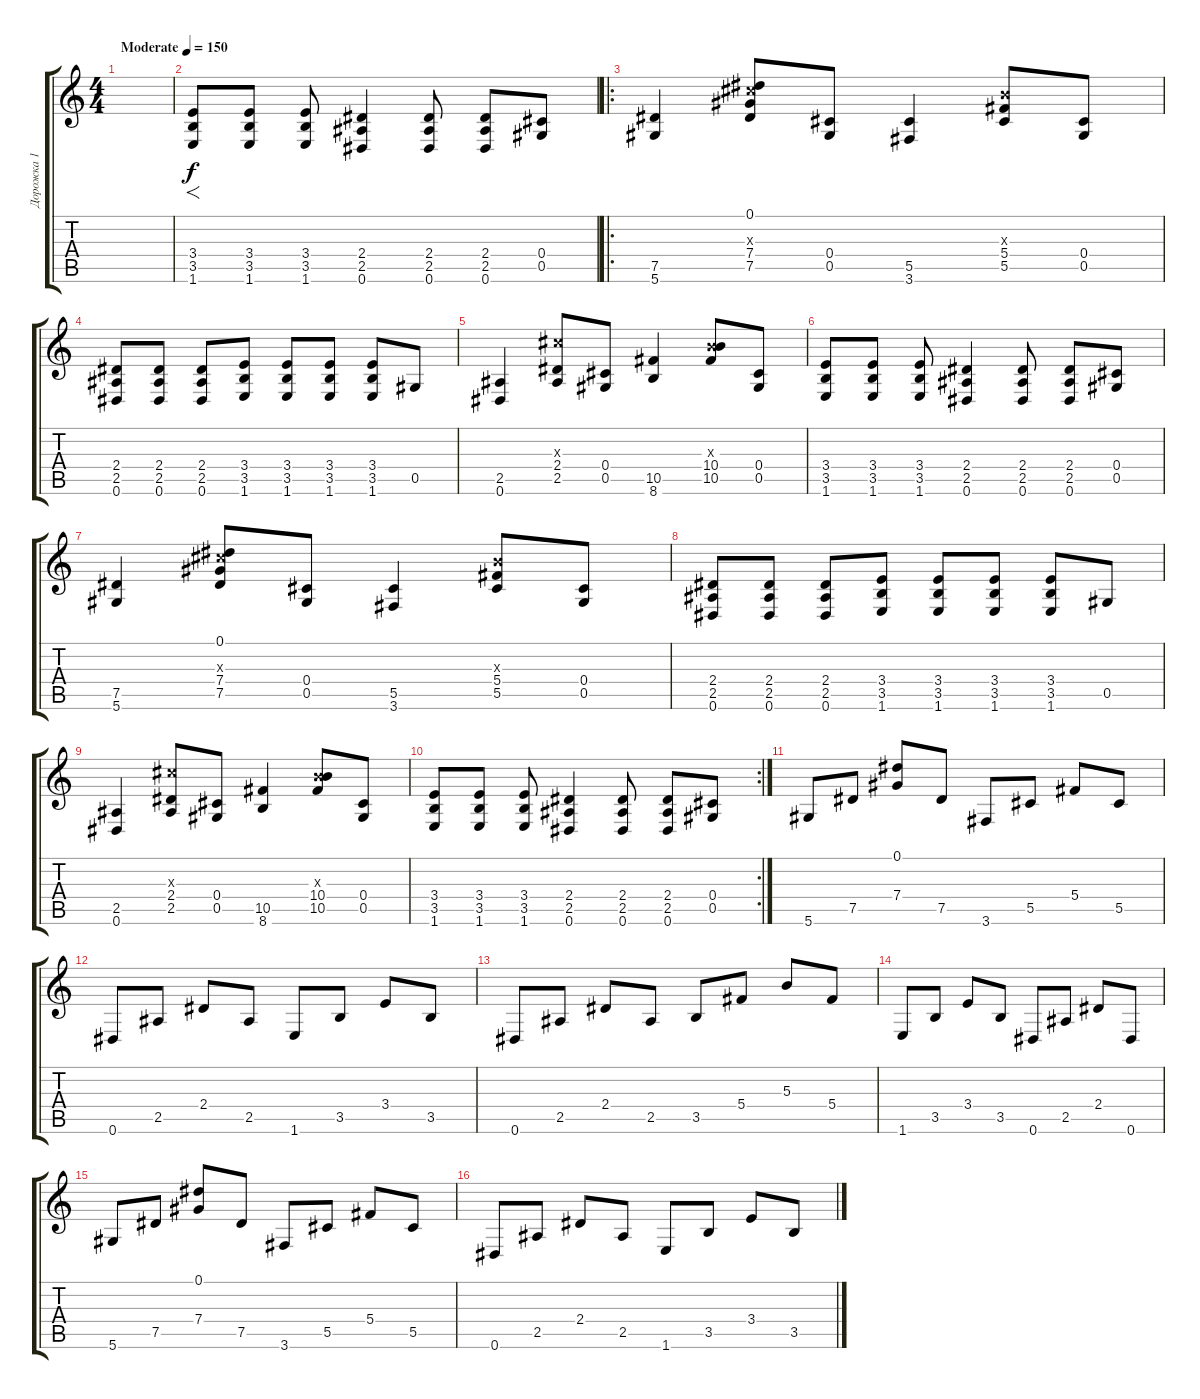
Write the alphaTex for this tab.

\track ("Дорожка 1" "Дорожка 1") {instrument electricguitarclean}
\staff {score tabs}
\tuning (Eb4 Bb3 Gb3 Db3 Ab2 Eb2) {hide}
\ts (4 4)
\tempo (150 "Moderate")
\clef g2
\ks c
|
(3.4 3.5 1.6).8{f} (3.4 3.5 1.6).8 (3.4 3.5 1.6).8 (2.4 2.5 0.6).4 (2.4 2.5 0.6).8 (2.4 2.5 0.6).8 (0.4 0.5).8 |
\ro
(7.5 5.6).4{instrument overdrivenguitar} (0.1 7.3{x} 7.4 7.5).8 (0.4 0.5).8 (5.5 3.6).4 (5.3{x} 5.4 5.5).8 (0.4 0.5).8 |
(2.4 2.5 0.6).8 (2.4 2.5 0.6).8 (2.4 2.5 0.6).8 (3.4 3.5 1.6).8 (3.4 3.5 1.6).8 (3.4 3.5 1.6).8 (3.4 3.5 1.6).8 0.5.8 |
(2.5 0.6).4 (7.3{x} 2.4 2.5).8 (0.4 0.5).8 (10.5 8.6).4 (5.3{x} 10.4 10.5).8 (0.4 0.5).8 |
(3.4 3.5 1.6).8 (3.4 3.5 1.6).8 (3.4 3.5 1.6).8 (2.4 2.5 0.6).4 (2.4 2.5 0.6).8 (2.4 2.5 0.6).8 (0.4 0.5).8 |
(7.5 5.6).4 (0.1 7.3{x} 7.4 7.5).8 (0.4 0.5).8 (5.5 3.6).4 (5.3{x} 5.4 5.5).8 (0.4 0.5).8 |
(2.4 2.5 0.6).8 (2.4 2.5 0.6).8 (2.4 2.5 0.6).8 (3.4 3.5 1.6).8 (3.4 3.5 1.6).8 (3.4 3.5 1.6).8 (3.4 3.5 1.6).8 0.5.8 |
(2.5 0.6).4 (7.3{x} 2.4 2.5).8 (0.4 0.5).8 (10.5 8.6).4 (5.3{x} 10.4 10.5).8 (0.4 0.5).8 |
\rc 2
(3.4 3.5 1.6).8 (3.4 3.5 1.6).8 (3.4 3.5 1.6).8 (2.4 2.5 0.6).4 (2.4 2.5 0.6).8 (2.4 2.5 0.6).8 (0.4 0.5).8 |
5.6.8{instrument electricguitarclean} 7.5.8 (0.1 7.4).8 7.5.8 3.6.8 5.5.8 5.4.8 5.5.8 |
0.6.8 2.5.8 2.4.8 2.5.8 1.6.8 3.5.8 3.4.8 3.5.8 |
0.6.8 2.5.8 2.4.8 2.5.8 3.5.8 5.4.8 5.3.8 5.4.8 |
1.6.8 3.5.8 3.4.8 3.5.8 0.6.8 2.5.8 2.4.8 0.6.8 |
5.6.8 7.5.8 (0.1 7.4).8 7.5.8 3.6.8 5.5.8 5.4.8 5.5.8 |
0.6.8 2.5.8 2.4.8 2.5.8 1.6.8 3.5.8 3.4.8 3.5.8
